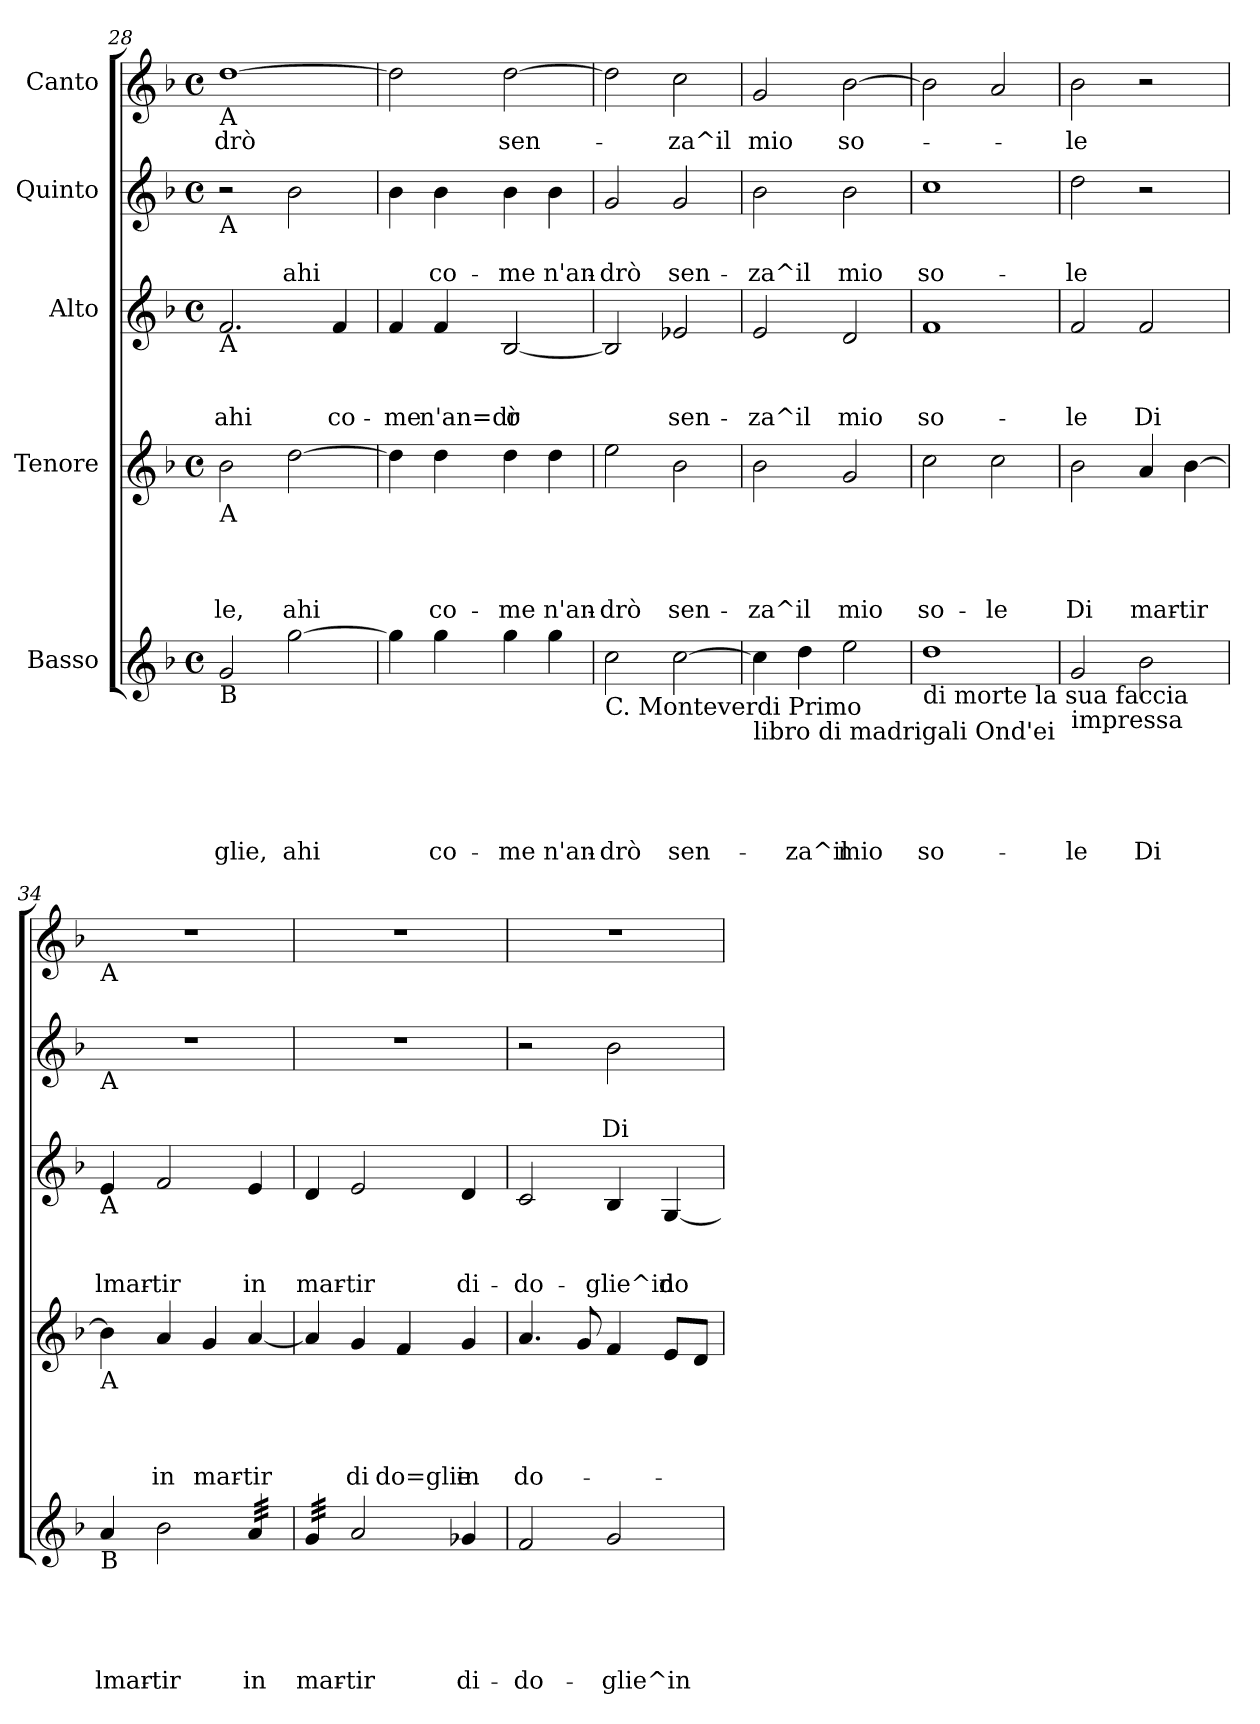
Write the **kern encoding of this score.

**kern	**text	**text	**text	**text	**text	**kern	**text	**text	**text	**text	**kern	**text	**text	**text	**kern	**text	**text	**kern	**text
*part5	*part5	*part5	*part5	*part5	*part5	*part4	*part4	*part4	*part4	*part4	*part3	*part3	*part3	*part3	*part2	*part2	*part2	*part1	*part1
*staff5	*staff5	*staff5	*staff5	*staff5	*staff5	*staff4	*staff4	*staff4	*staff4	*staff4	*staff3	*staff3	*staff3	*staff3	*staff2	*staff2	*staff2	*staff1	*staff1
*I"Basso	*	*	*	*	*	*I"Tenore	*	*	*	*	*I"Alto	*	*	*	*I"Quinto	*	*	*I"Canto	*
!!LO:PB:g=z
*clefG2	*	*	*	*	*	*clefG2	*	*	*	*	*clefG2	*	*	*	*clefG2	*	*	*clefG2	*
*k[b-]	*	*	*	*	*	*k[b-]	*	*	*	*	*k[b-]	*	*	*	*k[b-]	*	*	*k[b-]	*
*F:	*	*	*	*	*	*F:	*	*	*	*	*F:	*	*	*	*F:	*	*	*F:	*
*M4/4	*	*	*	*	*	*M4/4	*	*	*	*	*M4/4	*	*	*	*M4/4	*	*	*M4/4	*
*met(c)	*	*	*	*	*	*met(c)	*	*	*	*	*met(c)	*	*	*	*met(c)	*	*	*met(c)	*
=28	=28	=28	=28	=28	=28	=28	=28	=28	=28	=28	=28	=28	=28	=28	=28	=28	=28	=28	=28
!	!	!	!	!	!	!	!	!	!	!	!	!	!	!	!	!	!	!LO:TX:b:t=A	!
!	!	!	!	!	!	!	!	!	!	!	!	!	!	!	!LO:TX:b:t=A	!	!	!	!
!	!	!	!	!	!	!	!	!	!	!	!LO:TX:b:t=A	!	!	!	!	!	!	!	!
!	!	!	!	!	!	!LO:TX:b:t=A	!	!	!	!	!	!	!	!	!	!	!	!	!
!LO:TX:b:t=B	!	!	!	!	!	!	!	!	!	!	!	!	!	!	!	!	!	!	!
!	!	!	!	!	!LO:LY:b	!	!	!	!	!LO:LY:b	!	!	!	!LO:LY:b	!	!	!	!	!LO:LY:b
2g/	.	.	.	.	-glie,	2b-\	.	.	.	-le,	2.f/	.	.	ahi	2r	.	.	[>1dd	-drò
!	!	!	!	!	!LO:LY:b	!	!	!	!	!LO:LY:b	!	!	!	!	!	!	!LO:LY:b	!	!
[>2gg\	.	.	.	.	ahi	[>2dd\	.	.	.	ahi	.	.	.	.	2b-\	.	ahi	.	.
!	!	!	!	!	!	!	!	!	!	!	!	!	!	!LO:LY:b	!	!	!	!	!
.	.	.	.	.	.	.	.	.	.	.	4f/	.	.	co-	.	.	.	.	.
=29	=29	=29	=29	=29	=29	=29	=29	=29	=29	=29	=29	=29	=29	=29	=29	=29	=29	=29	=29
!	!	!	!	!	!	!	!	!	!	!	!	!	!	!LO:LY:b	!	!	!	!	!
4gg\]	.	.	.	.	.	4dd\]	.	.	.	.	4f/	.	.	-me	4b-\	.	.	2dd\]	.
!	!	!	!	!	!LO:LY:b	!	!	!	!	!LO:LY:b	!	!	!	!LO:LY:b	!	!	!LO:LY:b	!	!
4gg\	.	.	.	.	co-	4dd\	.	.	.	co-	4f/	.	.	n'an=dr	4b-\	.	co-	.	.
!	!	!	!	!	!LO:LY:b	!	!	!	!	!LO:LY:b	!	!	!	!LO:LY:b	!	!	!LO:LY:b	!	!LO:LY:b
4gg\	.	.	.	.	-me	4dd\	.	.	.	-me	[<2B-/	.	.	ò	4b-\	.	-me	[>2dd\	sen-
!	!	!	!	!	!LO:LY:b	!	!	!	!	!LO:LY:b	!	!	!	!	!	!	!LO:LY:b	!	!
4gg\	.	.	.	.	n'an-	4dd\	.	.	.	n'an-	.	.	.	.	4b-\	.	n'an-	.	.
=30	=30	=30	=30	=30	=30	=30	=30	=30	=30	=30	=30	=30	=30	=30	=30	=30	=30	=30	=30
!LO:TX:b:t=C. Monteverdi Primo	!	!	!	!	!	!	!	!	!	!	!	!	!	!	!	!	!	!	!
!	!	!	!	!	!LO:LY:b	!	!	!	!	!LO:LY:b	!	!	!	!	!	!	!LO:LY:b	!	!
2cc\	.	.	.	.	-drò	2ee\	.	.	.	-drò	2B-/]	.	.	.	2g/	.	-drò	2dd\]	.
!	!	!	!	!	!LO:LY:b	!	!	!	!	!LO:LY:b	!	!	!	!LO:LY:b	!	!	!LO:LY:b	!	!LO:LY:b
[>2cc\	.	.	.	.	sen-	2b-\	.	.	.	sen-	2e-X/	.	.	sen-	2g/	.	sen-	2cc\	-za^il
=31	=31	=31	=31	=31	=31	=31	=31	=31	=31	=31	=31	=31	=31	=31	=31	=31	=31	=31	=31
!LO:TX:b:t=libro di madrigali Ond'ei	!	!	!	!	!	!	!	!	!	!	!	!	!	!	!	!	!	!	!
!	!	!	!	!	!	!	!	!	!	!LO:LY:b	!	!	!	!LO:LY:b	!	!	!LO:LY:b	!	!LO:LY:b
4cc\]	.	.	.	.	.	2b-\	.	.	.	-za^il	2e/	.	.	-za^il	2b-\	.	-za^il	2g/	mio
!	!	!	!	!	!LO:LY:b	!	!	!	!	!	!	!	!	!	!	!	!	!	!
4dd\	.	.	.	.	-za^il	.	.	.	.	.	.	.	.	.	.	.	.	.	.
!	!	!	!	!	!LO:LY:b	!	!	!	!	!LO:LY:b	!	!	!	!LO:LY:b	!	!	!LO:LY:b	!	!LO:LY:b
2ee\	.	.	.	.	mio	2g/	.	.	.	mio	2d/	.	.	mio	2b-\	.	mio	[>2b-\	so-
=32	=32	=32	=32	=32	=32	=32	=32	=32	=32	=32	=32	=32	=32	=32	=32	=32	=32	=32	=32
!LO:TX:b:t=di morte la sua faccia	!	!	!	!	!	!	!	!	!	!	!	!	!	!	!	!	!	!	!
!	!	!	!	!	!LO:LY:b	!	!	!	!	!LO:LY:b	!	!	!	!LO:LY:b	!	!	!LO:LY:b	!	!
1dd	.	.	.	.	so-	2cc\	.	.	.	so-	1f	.	.	so-	1cc	.	so-	2b-\]	.
!	!	!	!	!	!	!	!	!	!	!LO:LY:b	!	!	!	!	!	!	!	!	!
.	.	.	.	.	.	2cc\	.	.	.	-le	.	.	.	.	.	.	.	2a/	.
=33	=33	=33	=33	=33	=33	=33	=33	=33	=33	=33	=33	=33	=33	=33	=33	=33	=33	=33	=33
!LO:TX:b:t=impressa	!	!	!	!	!	!	!	!	!	!	!	!	!	!	!	!	!	!	!
!	!	!	!	!	!LO:LY:b	!	!	!	!	!LO:LY:b	!	!	!	!LO:LY:b	!	!	!LO:LY:b	!	!LO:LY:b
2g/	.	.	.	.	-le	2b-\	.	.	.	Di	2f/	.	.	-le	2dd\	.	-le	2b-\	-le
!	!	!	!	!	!LO:LY:b	!	!	!	!	!LO:LY:b	!	!	!	!LO:LY:b	!	!	!	!	!
2b-\	.	.	.	.	Di	4a/	.	.	.	mar-	2f/	.	.	Di	2r	.	.	2r	.
!	!	!	!	!	!	!	!	!	!	!LO:LY:b	!	!	!	!	!	!	!	!	!
.	.	.	.	.	.	[>4b-\	.	.	.	-tir	.	.	.	.	.	.	.	.	.
!!LO:PB:g=z
=34	=34	=34	=34	=34	=34	=34	=34	=34	=34	=34	=34	=34	=34	=34	=34	=34	=34	=34	=34
!	!	!	!	!	!	!	!	!	!	!	!	!	!	!	!	!	!	!LO:TX:b:t=A	!
!	!	!	!	!	!	!	!	!	!	!	!	!	!	!	!LO:TX:b:t=A	!	!	!	!
!	!	!	!	!	!	!	!	!	!	!	!LO:TX:b:t=A	!	!	!	!	!	!	!	!
!	!	!	!	!	!	!LO:TX:b:t=A	!	!	!	!	!	!	!	!	!	!	!	!	!
!LO:TX:b:t=B	!	!	!	!	!	!	!	!	!	!	!	!	!	!	!	!	!	!	!
!	!	!	!	!	!LO:LY:b	!	!	!	!	!	!	!	!	!LO:LY:b	!	!	!	!	!
4a/	.	.	.	.	lmar-	4b-\]	.	.	.	.	4e/	.	.	lmar-	1r	.	.	1r	.
!	!	!	!	!	!LO:LY:b	!	!	!	!	!LO:LY:b	!	!	!	!LO:LY:b	!	!	!	!	!
2b-\	.	.	.	.	-tir	4a/	.	.	.	in	2f/	.	.	-tir	.	.	.	.	.
!	!	!	!	!	!	!	!	!	!	!LO:LY:b	!	!	!	!	!	!	!	!	!
.	.	.	.	.	.	4g/	.	.	.	mar-	.	.	.	.	.	.	.	.	.
!	!	!	!	!	!LO:LY:b	!	!	!	!	!LO:LY:b	!	!	!	!LO:LY:b	!	!	!	!	!
*tremolo	*	*	*	*	*	*	*	*	*	*	*	*	*	*	*	*	*	*	*
32a/LLL	.	.	.	.	in	[<4a/	.	.	.	-tir	4e/	.	.	in	.	.	.	.	.
32a/	.	.	.	.	.	.	.	.	.	.	.	.	.	.	.	.	.	.	.
32a/	.	.	.	.	.	.	.	.	.	.	.	.	.	.	.	.	.	.	.
32a/	.	.	.	.	.	.	.	.	.	.	.	.	.	.	.	.	.	.	.
32a/	.	.	.	.	.	.	.	.	.	.	.	.	.	.	.	.	.	.	.
32a/	.	.	.	.	.	.	.	.	.	.	.	.	.	.	.	.	.	.	.
32a/	.	.	.	.	.	.	.	.	.	.	.	.	.	.	.	.	.	.	.
32a/JJJ	.	.	.	.	.	.	.	.	.	.	.	.	.	.	.	.	.	.	.
=35	=35	=35	=35	=35	=35	=35	=35	=35	=35	=35	=35	=35	=35	=35	=35	=35	=35	=35	=35
!	!	!	!	!	!LO:LY:b	!	!	!	!	!	!	!	!	!LO:LY:b	!	!	!	!	!
32g/LLL	.	.	.	.	mar-	4a/]	.	.	.	.	4d/	.	.	mar-	1r	.	.	1r	.
32g/	.	.	.	.	.	.	.	.	.	.	.	.	.	.	.	.	.	.	.
32g/	.	.	.	.	.	.	.	.	.	.	.	.	.	.	.	.	.	.	.
32g/	.	.	.	.	.	.	.	.	.	.	.	.	.	.	.	.	.	.	.
32g/	.	.	.	.	.	.	.	.	.	.	.	.	.	.	.	.	.	.	.
32g/	.	.	.	.	.	.	.	.	.	.	.	.	.	.	.	.	.	.	.
32g/	.	.	.	.	.	.	.	.	.	.	.	.	.	.	.	.	.	.	.
32g/JJJ	.	.	.	.	.	.	.	.	.	.	.	.	.	.	.	.	.	.	.
*Xtremolo	*	*	*	*	*	*	*	*	*	*	*	*	*	*	*	*	*	*	*
!	!	!	!	!	!LO:LY:b	!	!	!	!	!LO:LY:b	!	!	!	!LO:LY:b	!	!	!	!	!
2a/	.	.	.	.	-tir	4g/	.	.	.	di	2e/	.	.	-tir	.	.	.	.	.
!	!	!	!	!	!	!	!	!	!	!LO:LY:b	!	!	!	!	!	!	!	!	!
.	.	.	.	.	.	4f/	.	.	.	do=glie	.	.	.	.	.	.	.	.	.
!	!	!	!	!	!LO:LY:b	!	!	!	!	!LO:LY:b	!	!	!	!LO:LY:b	!	!	!	!	!
4g-X/	.	.	.	.	di-	4g/	.	.	.	in	4d/	.	.	di-	.	.	.	.	.
=36	=36	=36	=36	=36	=36	=36	=36	=36	=36	=36	=36	=36	=36	=36	=36	=36	=36	=36	=36
!	!	!	!	!	!LO:LY:b	!	!	!	!	!LO:LY:b	!	!	!	!LO:LY:b	!	!	!	!	!
2f/	.	.	.	.	-do-	4.a/	.	.	.	do-	2c/	.	.	-do-	2r	.	.	1r	.
.	.	.	.	.	.	8g/	.	.	.	.	.	.	.	.	.	.	.	.	.
!	!	!	!	!	!LO:LY:b	!	!	!	!	!	!	!	!	!LO:LY:b	!	!	!LO:LY:b	!	!
2g/	.	.	.	.	-glie^in	4f/	.	.	.	.	4B-/	.	.	-glie^in	2b-\	.	Di	.	.
!	!	!	!	!	!	!	!	!	!	!	!	!	!	!LO:LY:b	!	!	!	!	!
.	.	.	.	.	.	8e/L	.	.	.	.	[<4G/	.	.	do-	.	.	.	.	.
.	.	.	.	.	.	8d/J	.	.	.	.	.	.	.	.	.	.	.	.	.
=	=	=	=	=	=	=	=	=	=	=	=	=	=	=	=	=	=	=	=
*-	*-	*-	*-	*-	*-	*-	*-	*-	*-	*-	*-	*-	*-	*-	*-	*-	*-	*-	*-
